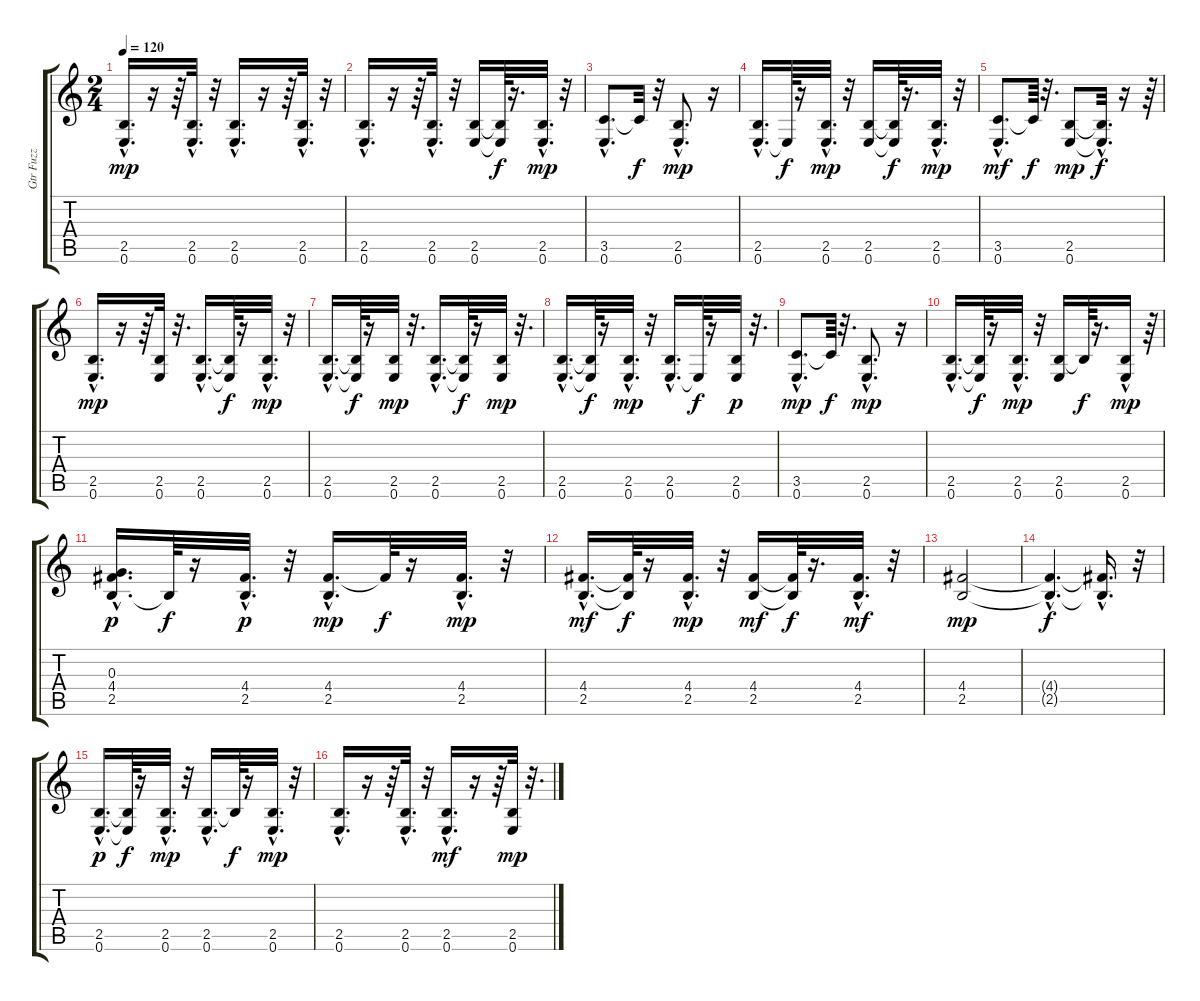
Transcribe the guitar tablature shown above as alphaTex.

\track ("Gtr Fuzz" "Gtr Fuzz") {instrument electricguitarjazz}
\staff {score tabs}
\tuning (E4 B3 G3 D3 A2 E2) {hide}
\ts (2 4)
\tempo 120
\clef g2
\ks c
(2.5{hac} 0.6{hac}).16{d dy mp} r.16 r.64 (2.5{hac} 0.6{hac}).32{d} r.32 (2.5{hac} 0.6{hac}).16{d} r.16 r.64 (2.5{hac} 0.6{hac}).32{d} r.32 |
(2.5{hac} 0.6{hac}).16{d} r.16 r.64 (2.5{hac} 0.6{hac}).32{d} r.32 (2.5 0.6).16 (2.5{t} 0.6{t}).64{dy f} r.16{d} (2.5{hac} 0.6{hac}).32{d dy mp} r.32 |
(3.5{hac} 0.6{hac}).8{d} 3.5{t}.32{dy f} r.32 (2.5{hac} 0.6{hac}).8{d dy mp} r.16 |
(2.5{hac} 0.6{hac}).16{d} 0.6{t}.64{dy f} r.16 (2.5{hac} 0.6{hac}).32{d dy mp} r.32 (2.5 0.6).16 (2.5{t} 0.6{t}).64{dy f} r.16{d} (2.5{hac} 0.6).32{d dy mp} r.32 |
(3.5{hac} 0.6{hac}).8{d dy mf} 3.5{t}.64{dy f} r.32{d} (2.5 0.6).8{dy mp} (2.5{hac t} 0.6{hac t}).32{d dy f} r.16 r.64 |
(2.5{hac} 0.6{hac}).16{d dy mp} r.16 r.64 (2.5 0.6).32 r.32{d} (2.5{hac} 0.6{hac}).16{d} (2.5{t} 0.6{t}).64{dy f} r.16 (2.5{hac} 0.6{hac}).32{d dy mp} r.32 |
(2.5{hac} 0.6{hac}).16{d} (2.5{t} 0.6{t}).64{dy f} r.16 (2.5 0.6).32{dy mp} r.32{d} (2.5{hac} 0.6{hac}).16{d} (2.5{t} 0.6{t}).64{dy f} r.16 (2.5 0.6).32{dy mp} r.32{d} |
(2.5{hac} 0.6{hac}).16{d} (2.5{t} 0.6{t}).64{dy f} r.16 (2.5{hac} 0.6).32{d dy mp} r.32 (2.5{hac} 0.6{hac}).16{d} 0.6{t}.64{dy f} r.16 (2.5 0.6).32{dy p} r.32{d} |
(3.5{hac} 0.6{hac}).8{d dy mp} 3.5{t}.64{dy f} r.32{d} (2.5{hac} 0.6).8{d dy mp} r.16 |
(2.5{hac} 0.6{hac}).16{d} (2.5{t} 0.6{t}).64{dy f} r.16 (2.5{hac} 0.6).32{d dy mp} r.32 (2.5 0.6).16 2.5{t}.64{dy f} r.16{d} (2.5 0.6{hac}).16{dy mp} r.64 |
(0.3{hac} 4.4 2.5{hac}).16{d dy p} 2.5{t}.64{dy f} r.16 (4.4{hac} 2.5).32{d dy p} r.32 (4.4{hac} 2.5{hac}).16{d dy mp} 4.4{t}.64{dy f} r.16 (4.4{hac} 2.5).32{d dy mp} r.32 |
(4.4{hac} 2.5{hac}).16{d dy mf} (4.4{t} 2.5{t}).64{dy f} r.16 (4.4{hac} 2.5{hac}).32{d dy mp} r.32 (4.4 2.5).16{dy mf} (4.4{t} 2.5{t}).64{dy f} r.16{d} (4.4 2.5{hac}).32{d dy mf} r.32 |
(4.4 2.5).2{dy mp} |
(4.4{hac t} 2.5{hac t}).4{d dy f} (4.4{hac t} 2.5{hac t}).16{d} r.32 |
(2.5{hac} 0.6{hac}).16{d dy p} (2.5{t} 0.6{t}).64{dy f} r.16 (2.5{hac} 0.6).32{d dy mp} r.32 (2.5{hac} 0.6).16{d} 2.5{t}.64{dy f} r.16 (2.5{hac} 0.6).32{d dy mp} r.32 |
(2.5{hac} 0.6{hac}).16{d} r.16 r.64 (2.5{hac} 0.6{hac}).32{d} r.32 (2.5{hac} 0.6{hac}).16{d dy mf} r.16 r.64 (2.5 0.6).32{dy mp} r.32{d}
